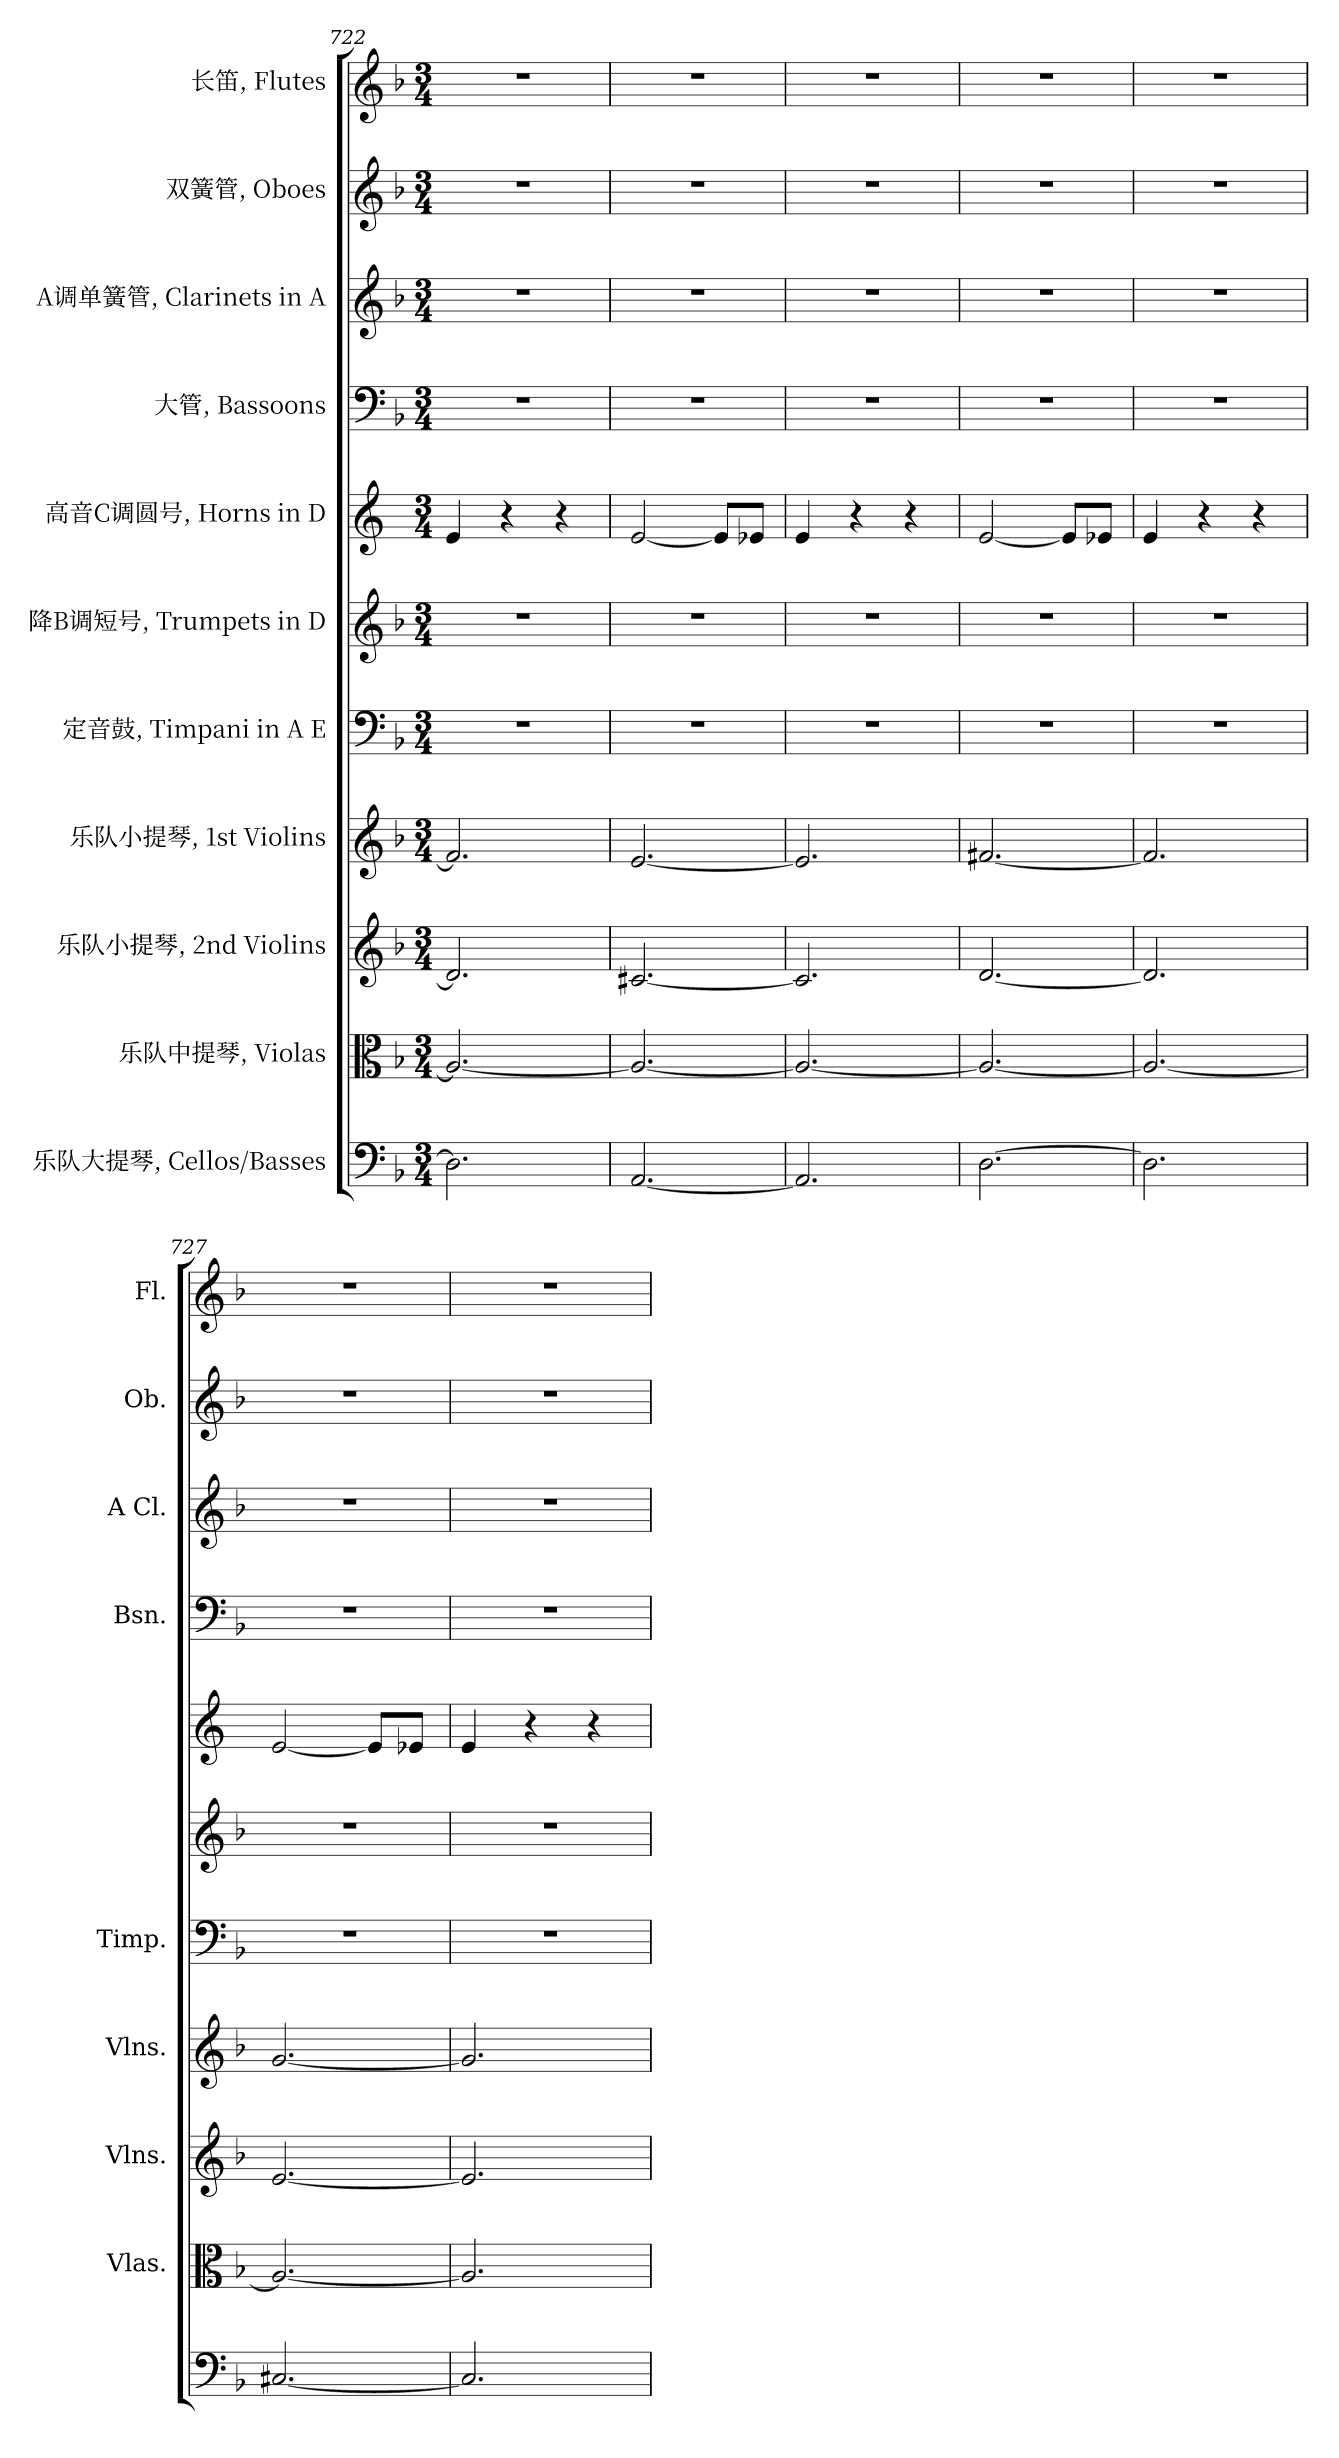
**kern	**kern	**kern	**kern	**kern	**kern	**kern	**kern	**kern	**kern	**kern
*part11	*part10	*part9	*part8	*part7	*part6	*part5	*part4	*part3	*part2	*part1
*staff11	*staff10	*staff9	*staff8	*staff7	*staff6	*staff5	*staff4	*staff3	*staff2	*staff1
*I"乐队大提琴, Cellos/Basses	*I"乐队中提琴, Violas	*I"乐队小提琴, 2nd Violins	*I"乐队小提琴, 1st Violins	*I"定音鼓, Timpani in A E	*I"降B调短号, Trumpets in D	*I"高音C调圆号, Horns in D	*I"大管, Bassoons	*I"A调单簧管, Clarinets in A	*I"双簧管, Oboes	*I"长笛, Flutes
*	*I'Vlas.	*I'Vlns.	*I'Vlns.	*I'Timp.	*	*	*I'Bsn.	*I'A Cl.	*I'Ob.	*I'Fl.
*clefF4	*clefC3	*clefG2	*clefG2	*clefF4	*clefG2	*clefG2	*clefF4	*clefG2	*clefG2	*clefG2
*	*	*	*	*	*ITrd1c2	*ITrd4c7	*	*ITrd2c3	*	*
*k[b-]	*k[b-]	*k[b-]	*k[b-]	*k[b-]	*k[b-e-a-]	*k[b-]	*k[b-]	*k[f#c#]	*k[b-]	*k[b-]
*M3/4	*M3/4	*M3/4	*M3/4	*M3/4	*M3/4	*M3/4	*M3/4	*M3/4	*M3/4	*M3/4
=722	=722	=722	=722	=722	=722	=722	=722	=722	=722	=722
2.D\]	2.A/_	2.d/]	2.f#/]	2.r	2.r	4A/	2.r	2.r	2.r	2.r
.	.	.	.	.	.	4r	.	.	.	.
.	.	.	.	.	.	4r	.	.	.	.
=723	=723	=723	=723	=723	=723	=723	=723	=723	=723	=723
[2.AA/	2.A/_	[2.c#X/	[2.e/	2.r	2.r	[2A/	2.r	2.r	2.r	2.r
.	.	.	.	.	.	8A/L]	.	.	.	.
.	.	.	.	.	.	8A-X/J	.	.	.	.
=724	=724	=724	=724	=724	=724	=724	=724	=724	=724	=724
2.AA/]	2.A/_	2.c#/]	2.e/]	2.r	2.r	4A/	2.r	2.r	2.r	2.r
.	.	.	.	.	.	4r	.	.	.	.
.	.	.	.	.	.	4r	.	.	.	.
=725	=725	=725	=725	=725	=725	=725	=725	=725	=725	=725
[2.D\	2.A/_	[2.d/	[2.f#X/	2.r	2.r	[2A/	2.r	2.r	2.r	2.r
.	.	.	.	.	.	8A/L]	.	.	.	.
.	.	.	.	.	.	8A-X/J	.	.	.	.
=726	=726	=726	=726	=726	=726	=726	=726	=726	=726	=726
2.D\]	2.A/_	2.d/]	2.f#/]	2.r	2.r	4A/	2.r	2.r	2.r	2.r
.	.	.	.	.	.	4r	.	.	.	.
.	.	.	.	.	.	4r	.	.	.	.
!!LO:PB:g=z
=727	=727	=727	=727	=727	=727	=727	=727	=727	=727	=727
[2.C#X/	2.A/_	[2.e/	[2.g/	2.r	2.r	[2A/	2.r	2.r	2.r	2.r
.	.	.	.	.	.	8A/L]	.	.	.	.
.	.	.	.	.	.	8A-X/J	.	.	.	.
=728	=728	=728	=728	=728	=728	=728	=728	=728	=728	=728
2.C#/]	2.A/]	2.e/]	2.g/]	2.r	2.r	4A/	2.r	2.r	2.r	2.r
.	.	.	.	.	.	4r	.	.	.	.
.	.	.	.	.	.	4r	.	.	.	.
=	=	=	=	=	=	=	=	=	=	=
*-	*-	*-	*-	*-	*-	*-	*-	*-	*-	*-
